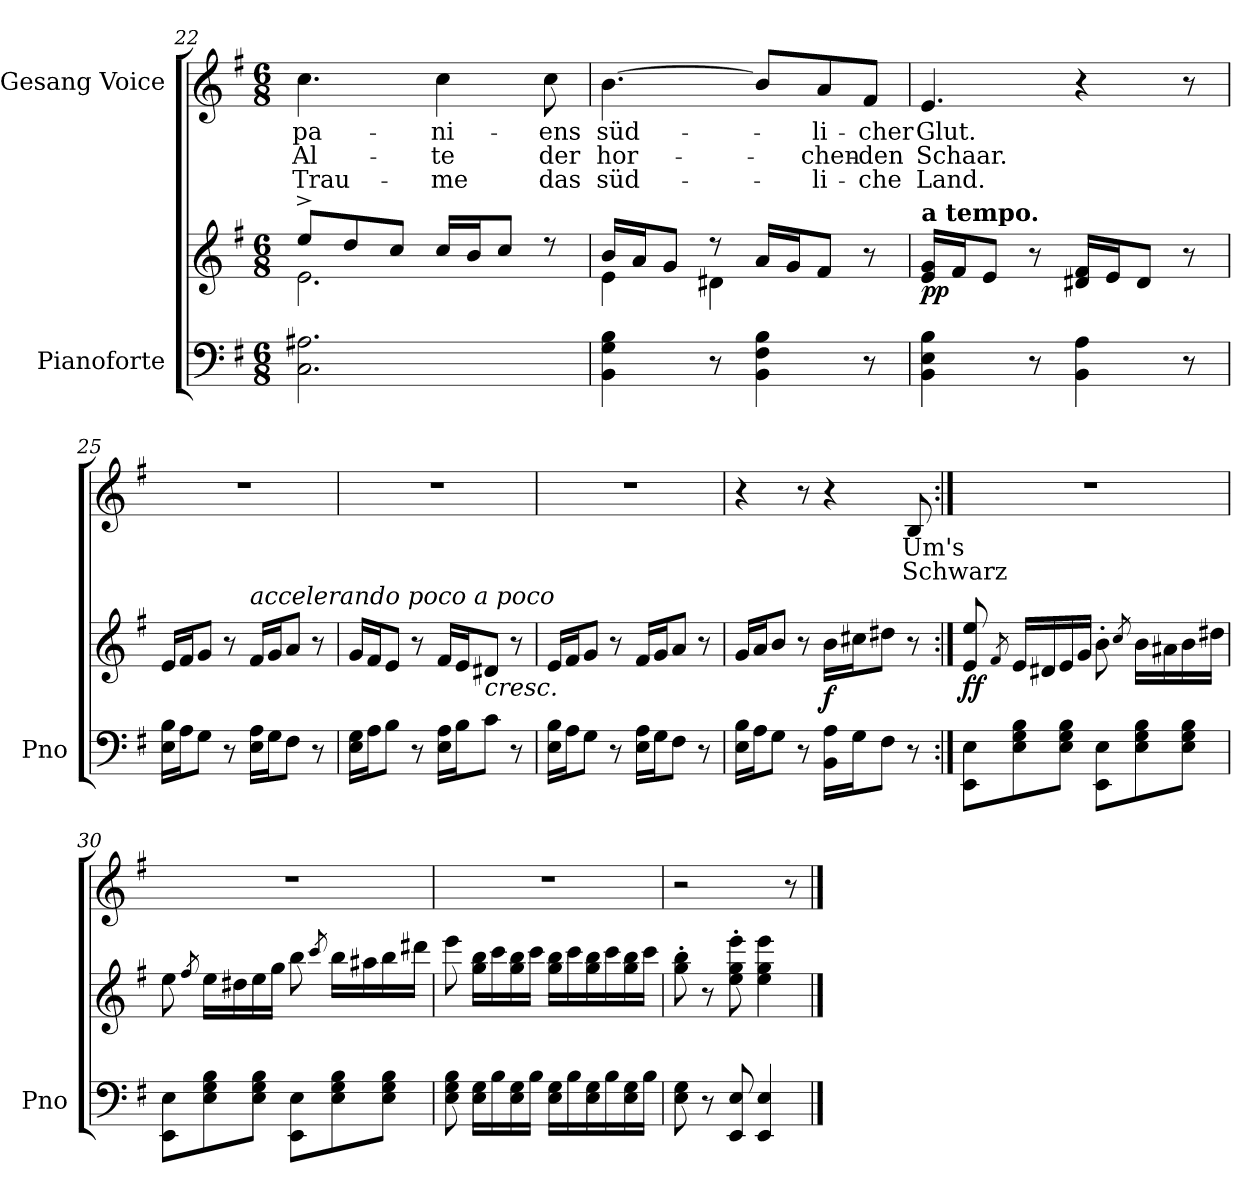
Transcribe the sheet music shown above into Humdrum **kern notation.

**kern	**kern	**dynam	**kern	**text	**text	**text
*part2	*part2	*part2	*part1	*part1	*part1	*part1
*staff3	*staff2	*staff2/3	*staff1	*staff1	*staff1	*staff1
*I"Pianoforte	*	*	*I"Gesang Voice	*	*	*
*I'Pno	*	*	*	*	*	*
*clefF4	*clefG2	*	*clefG2	*	*	*
*k[f#]	*k[f#]	*	*k[f#]	*	*	*
*M6/8	*M6/8	*	*M6/8	*	*	*
=22	=22	=22	=22	=22	=22	=22
*	*^	*	*	*	*	*
!	!	!	!	!	!LO:LY:b	!LO:LY:b	!LO:LY:b
2.C\ 2.A#X\	8ee^/L	2.e\	.	4.cc\	-pa-	Al-	Trau-
.	8dd/	.	.	.	.	.	.
.	8cc/J	.	.	.	.	.	.
!	!	!	!	!	!LO:LY:b	!LO:LY:b	!LO:LY:b
.	16cc/LL	.	.	4cc\	-ni-	-te	-me
.	16b/J	.	.	.	.	.	.
.	8cc/J	.	.	.	.	.	.
!	!	!	!	!	!LO:LY:b	!LO:LY:b	!LO:LY:b
.	8r	.	.	8cc\	-ens	der	das
=23	=23	=23	=23	=23	=23	=23	=23
!	!	!	!	!	!LO:LY:b	!LO:LY:b	!LO:LY:b
4BB\ 4G\ 4B\	16b/LL	4e\	.	[4.b\	süd-	hor-	süd-
.	16a/J	.	.	.	.	.	.
.	8g/J	.	.	.	.	.	.
8r	8r	4d#X\	.	.	.	.	.
4BB\ 4F#\ 4B\	16a/LL	.	.	8b/L]	.	.	.
.	16g/J	.	.	.	.	.	.
!	!	!	!	!	!LO:LY:b	!LO:LY:b	!LO:LY:b
.	8f#/J	4ryy	.	8a/	-li-	-chen-	-li-
!	!	!	!	!	!LO:LY:b	!LO:LY:b	!LO:LY:b
8r	8r	.	.	8f#/J	-cher	-den	-che
*	*v	*v	*	*	*	*	*
=24	=24	=24	=24	=24	=24	=24
!	!LO:TX:a:B:t=a tempo.	!	!	!	!	!
!	!	!LO:DY:b	!	!LO:LY:b	!LO:LY:b	!LO:LY:b
4BB\ 4E\ 4B\	16e/ 16g/LL	pp	4.e/	Glut.	Schaar.	Land.
.	16f#/J	.	.	.	.	.
.	8e/J	.	.	.	.	.
8r	8r	.	.	.	.	.
4BB\ 4A\	16d#X/ 16f#/LL	.	4r	.	.	.
.	16e/J	.	.	.	.	.
.	8d#/J	.	.	.	.	.
8r	8r	.	8r	.	.	.
!!LO:LB:g=z
=25	=25	=25	=25	=25	=25	=25
16E\ 16B\LL	16e/LL	.	2.r	.	.	.
16A\J	16f#/J	.	.	.	.	.
8G\J	8g/J	.	.	.	.	.
8r	8r	.	.	.	.	.
!	!LO:TX:a:i:t=accelerando poco a poco	!	!	!	!	!
16E\ 16A\LL	16f#/LL	.	.	.	.	.
16G\J	16g/J	.	.	.	.	.
8F#\J	8a/J	.	.	.	.	.
8r	8r	.	.	.	.	.
=26	=26	=26	=26	=26	=26	=26
16E\ 16G\LL	16g/LL	.	2.r	.	.	.
16A\J	16f#/J	.	.	.	.	.
8B\J	8e/J	.	.	.	.	.
8r	8r	.	.	.	.	.
16E\ 16A\LL	16f#/LL	.	.	.	.	.
16B\J	16e/J	.	.	.	.	.
!	!LO:TX:b:i:t=cresc.	!	!	!	!	!
8c\J	8d#X/J	.	.	.	.	.
8r	8r	.	.	.	.	.
=27	=27	=27	=27	=27	=27	=27
16E\ 16B\LL	16e/LL	.	2.r	.	.	.
16A\J	16f#/J	.	.	.	.	.
8G\J	8g/J	.	.	.	.	.
8r	8r	.	.	.	.	.
16E\ 16A\LL	16f#/LL	.	.	.	.	.
16G\J	16g/J	.	.	.	.	.
8F#\J	8a/J	.	.	.	.	.
8r	8r	.	.	.	.	.
=28	=28	=28	=28	=28	=28	=28
16E\ 16B\LL	16g/LL	.	4r	.	.	.
16A\J	16a/J	.	.	.	.	.
8G\J	8b/J	.	.	.	.	.
8r	8r	.	8r	.	.	.
!	!	!LO:DY:b	!	!	!	!
16BB\ 16A\LL	16b\LL	f	4r	.	.	.
16G\J	16cc#X\J	.	.	.	.	.
8F#\J	8dd#X\J	.	.	.	.	.
!	!	!	!	!LO:LY:b	!LO:LY:b	!
8r	8r	.	8B/	Um's	Schwarz -	.
!!LO:LB:g=z
=29:|!	=29:|!	=29:|!	=29:|!	=29:|!	=29:|!	=29:|!
!	!	!LO:DY:b	!	!	!	!
8EE\ 8E\L	8e/ 8ee/	ff	2.r	.	.	.
.	8qf#/	.	.	.	.	.
8E\ 8G\ 8B\	16e/LL	.	.	.	.	.
.	16d#X/	.	.	.	.	.
8E\ 8G\ 8B\J	16e/	.	.	.	.	.
.	16g/JJ	.	.	.	.	.
8EE\ 8E\L	8b'\	.	.	.	.	.
.	8qcc/	.	.	.	.	.
8E\ 8G\ 8B\	16b\LL	.	.	.	.	.
.	16a#X\	.	.	.	.	.
8E\ 8G\ 8B\J	16b\	.	.	.	.	.
.	16dd#X\JJ	.	.	.	.	.
=30	=30	=30	=30	=30	=30	=30
8EE\ 8E\L	8ee\	.	2.r	.	.	.
.	8qff#/	.	.	.	.	.
8E\ 8G\ 8B\	16ee\LL	.	.	.	.	.
.	16dd#X\	.	.	.	.	.
8E\ 8G\ 8B\J	16ee\	.	.	.	.	.
.	16gg\JJ	.	.	.	.	.
8EE\ 8E\L	8bb\	.	.	.	.	.
.	8qccc/	.	.	.	.	.
8E\ 8G\ 8B\	16bb\LL	.	.	.	.	.
.	16aa#X\	.	.	.	.	.
8E\ 8G\ 8B\J	16bb\	.	.	.	.	.
.	16ddd#X\JJ	.	.	.	.	.
=31	=31	=31	=31	=31	=31	=31
8E\ 8G\ 8B\	8eee\	.	2.r	.	.	.
16E\ 16G\LL	16gg\ 16bb\LL	.	.	.	.	.
16B\	16ccc\	.	.	.	.	.
16E\ 16G\	16gg\ 16bb\	.	.	.	.	.
16B\JJ	16ccc\JJ	.	.	.	.	.
16E\ 16G\LL	16gg\ 16bb\LL	.	.	.	.	.
16B\	16ccc\	.	.	.	.	.
16E\ 16G\	16gg\ 16bb\	.	.	.	.	.
16B\	16ccc\	.	.	.	.	.
16E\ 16G\	16gg\ 16bb\	.	.	.	.	.
16B\JJ	16ccc\JJ	.	.	.	.	.
=32	=32	=32	=32	=32	=32	=32
8E\ 8G\	8gg\' 8bb\'	.	2r	.	.	.
8r	8r	.	.	.	.	.
8EE/ 8E/	8ee\' 8gg\' 8eee\'	.	.	.	.	.
4EE/ 4E/	4ee\ 4gg\ 4eee\	.	.	.	.	.
.	.	.	8r	.	.	.
==	==	==	==	==	==	==
*-	*-	*-	*-	*-	*-	*-
